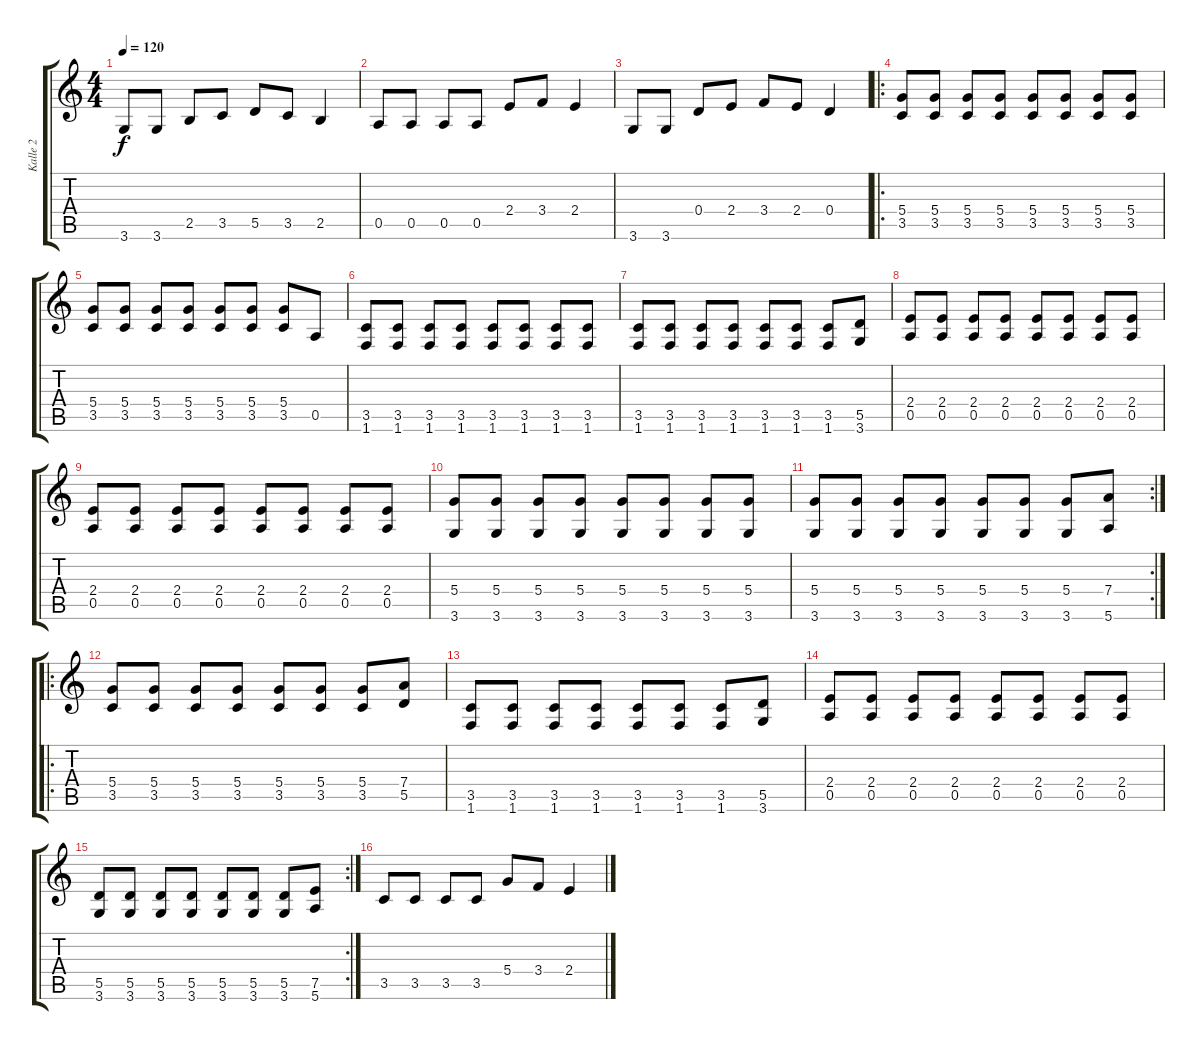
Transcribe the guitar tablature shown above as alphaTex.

\track ("Kalle 2" "Kalle 2") {instrument distortionguitar}
\staff {score tabs}
\tuning (E4 B3 G3 D3 A2 E2) {hide}
\ts (4 4)
\tempo 120
\clef g2
\ks c
3.6.8{dy f} 3.6.8 2.5.8 3.5.8 5.5.8 3.5.8 2.5.4 |
0.5.8 0.5.8 0.5.8 0.5.8 2.4.8 3.4.8 2.4.4 |
3.6.8 3.6.8 0.4.8 2.4.8 3.4.8 2.4.8 0.4.4 |
\ro
(5.4 3.5).8 (5.4 3.5).8 (5.4 3.5).8 (5.4 3.5).8 (5.4 3.5).8 (5.4 3.5).8 (5.4 3.5).8 (5.4 3.5).8 |
(5.4 3.5).8 (5.4 3.5).8 (5.4 3.5).8 (5.4 3.5).8 (5.4 3.5).8 (5.4 3.5).8 (5.4 3.5).8 0.5.8 |
(3.5 1.6).8 (3.5 1.6).8 (3.5 1.6).8 (3.5 1.6).8 (3.5 1.6).8 (3.5 1.6).8 (3.5 1.6).8 (3.5 1.6).8 |
(3.5 1.6).8 (3.5 1.6).8 (3.5 1.6).8 (3.5 1.6).8 (3.5 1.6).8 (3.5 1.6).8 (3.5 1.6).8 (5.5 3.6).8 |
(2.4 0.5).8 (2.4 0.5).8 (2.4 0.5).8 (2.4 0.5).8 (2.4 0.5).8 (2.4 0.5).8 (2.4 0.5).8 (2.4 0.5).8 |
(2.4 0.5).8 (2.4 0.5).8 (2.4 0.5).8 (2.4 0.5).8 (2.4 0.5).8 (2.4 0.5).8 (2.4 0.5).8 (2.4 0.5).8 |
(5.4 3.6).8 (5.4 3.6).8 (5.4 3.6).8 (5.4 3.6).8 (5.4 3.6).8 (5.4 3.6).8 (5.4 3.6).8 (5.4 3.6).8 |
\rc 2
(5.4 3.6).8 (5.4 3.6).8 (5.4 3.6).8 (5.4 3.6).8 (5.4 3.6).8 (5.4 3.6).8 (5.4 3.6).8 (7.4 5.6).8 |
\ro
(5.4 3.5).8 (5.4 3.5).8 (5.4 3.5).8 (5.4 3.5).8 (5.4 3.5).8 (5.4 3.5).8 (5.4 3.5).8 (7.4 5.5).8 |
(3.5 1.6).8 (3.5 1.6).8 (3.5 1.6).8 (3.5 1.6).8 (3.5 1.6).8 (3.5 1.6).8 (3.5 1.6).8 (5.5 3.6).8 |
(2.4 0.5).8 (2.4 0.5).8 (2.4 0.5).8 (2.4 0.5).8 (2.4 0.5).8 (2.4 0.5).8 (2.4 0.5).8 (2.4 0.5).8 |
\rc 2
(5.5 3.6).8 (5.5 3.6).8 (5.5 3.6).8 (5.5 3.6).8 (5.5 3.6).8 (5.5 3.6).8 (5.5 3.6).8 (7.5 5.6).8 |
3.5.8 3.5.8 3.5.8 3.5.8 5.4.8 3.4.8 2.4.4
